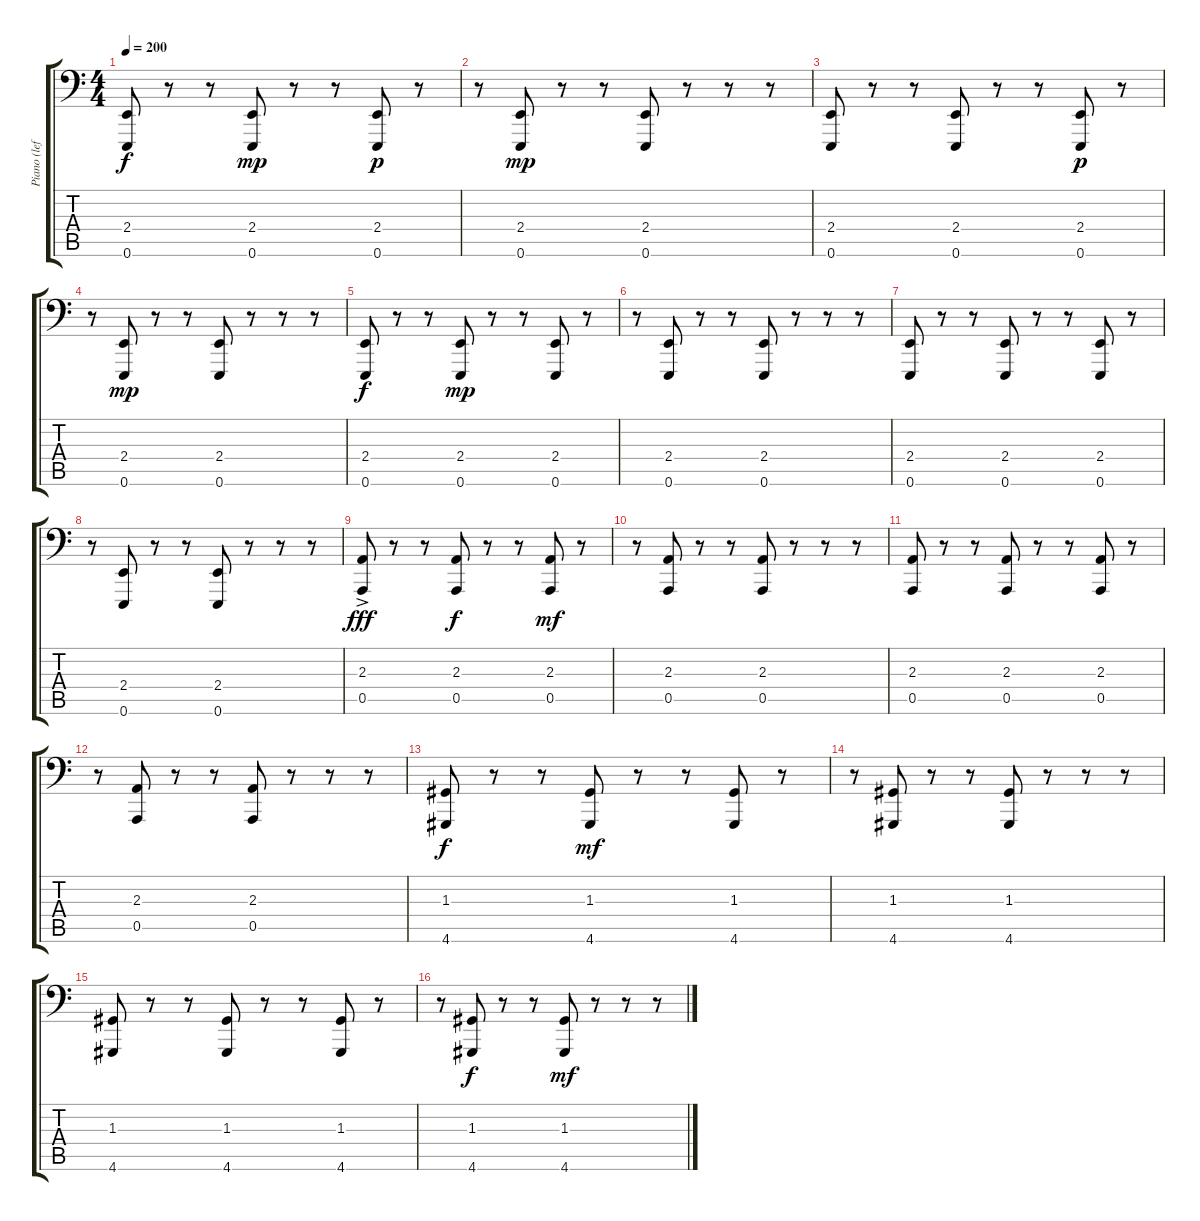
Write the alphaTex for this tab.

\track ("Piano (left hand)" "Piano (lef") {instrument acousticgrandpiano}
\staff {score tabs}
\tuning (E3 B2 G2 D2 A1 E1) {hide}
\ts (4 4)
\tempo 200
\clef f4
\ks c
(2.4 0.6).8{dy f} r.8 r.8 (2.4 0.6).8{dy mp} r.8 r.8 (2.4 0.6).8{dy p} r.8 |
r.8 (2.4 0.6).8{dy mp} r.8 r.8 (2.4 0.6).8 r.8 r.8 r.8 |
(2.4 0.6).8 r.8 r.8 (2.4 0.6).8 r.8 r.8 (2.4 0.6).8{dy p} r.8 |
r.8 (2.4 0.6).8{dy mp} r.8 r.8 (2.4 0.6).8 r.8 r.8 r.8 |
(2.4 0.6).8{dy f} r.8 r.8 (2.4 0.6).8{dy mp} r.8 r.8 (2.4 0.6).8 r.8 |
r.8 (2.4 0.6).8 r.8 r.8 (2.4 0.6).8 r.8 r.8 r.8 |
(2.4 0.6).8 r.8 r.8 (2.4 0.6).8 r.8 r.8 (2.4 0.6).8 r.8 |
r.8 (2.4 0.6).8 r.8 r.8 (2.4 0.6).8 r.8 r.8 r.8 |
(2.3{ac} 0.5{ac}).8{dy fff} r.8 r.8 (2.3 0.5).8{dy f} r.8 r.8 (2.3 0.5).8{dy mf} r.8 |
r.8 (2.3 0.5).8 r.8 r.8 (2.3 0.5).8 r.8 r.8 r.8 |
(2.3 0.5).8 r.8 r.8 (2.3 0.5).8 r.8 r.8 (2.3 0.5).8 r.8 |
r.8 (2.3 0.5).8 r.8 r.8 (2.3 0.5).8 r.8 r.8 r.8 |
(1.3 4.6).8{dy f} r.8 r.8 (1.3 4.6).8{dy mf} r.8 r.8 (1.3 4.6).8 r.8 |
r.8 (1.3 4.6).8 r.8 r.8 (1.3 4.6).8 r.8 r.8 r.8 |
(1.3 4.6).8 r.8 r.8 (1.3 4.6).8 r.8 r.8 (1.3 4.6).8 r.8 |
r.8 (1.3 4.6).8{dy f} r.8 r.8 (1.3 4.6).8{dy mf} r.8 r.8 r.8
